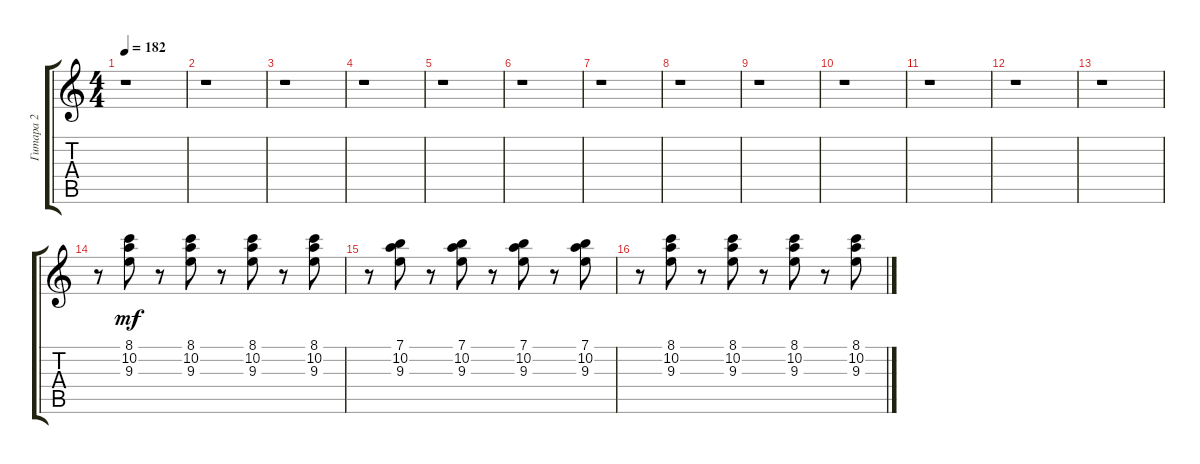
\track ("Гитара 2" "Гитара 2") {instrument electricguitarmuted}
\staff {score tabs}
\tuning (E4 B3 G3 D3 A2 E2) {hide}
\ts (4 4)
\tempo 182
\clef g2
\ks c
r.1{dy mf} |
r.1 |
r.1 |
r.1 |
r.1 |
r.1 |
r.1 |
r.1 |
r.1 |
r.1 |
r.1 |
r.1 |
r.1 |
r.8 (8.1 10.2 9.3).8 r.8 (8.1 10.2 9.3).8 r.8 (8.1 10.2 9.3).8 r.8 (8.1 10.2 9.3).8 |
r.8 (7.1 10.2 9.3).8 r.8 (7.1 10.2 9.3).8 r.8 (7.1 10.2 9.3).8 r.8 (7.1 10.2 9.3).8 |
r.8 (8.1 10.2 9.3).8 r.8 (8.1 10.2 9.3).8 r.8 (8.1 10.2 9.3).8 r.8 (8.1 10.2 9.3).8
